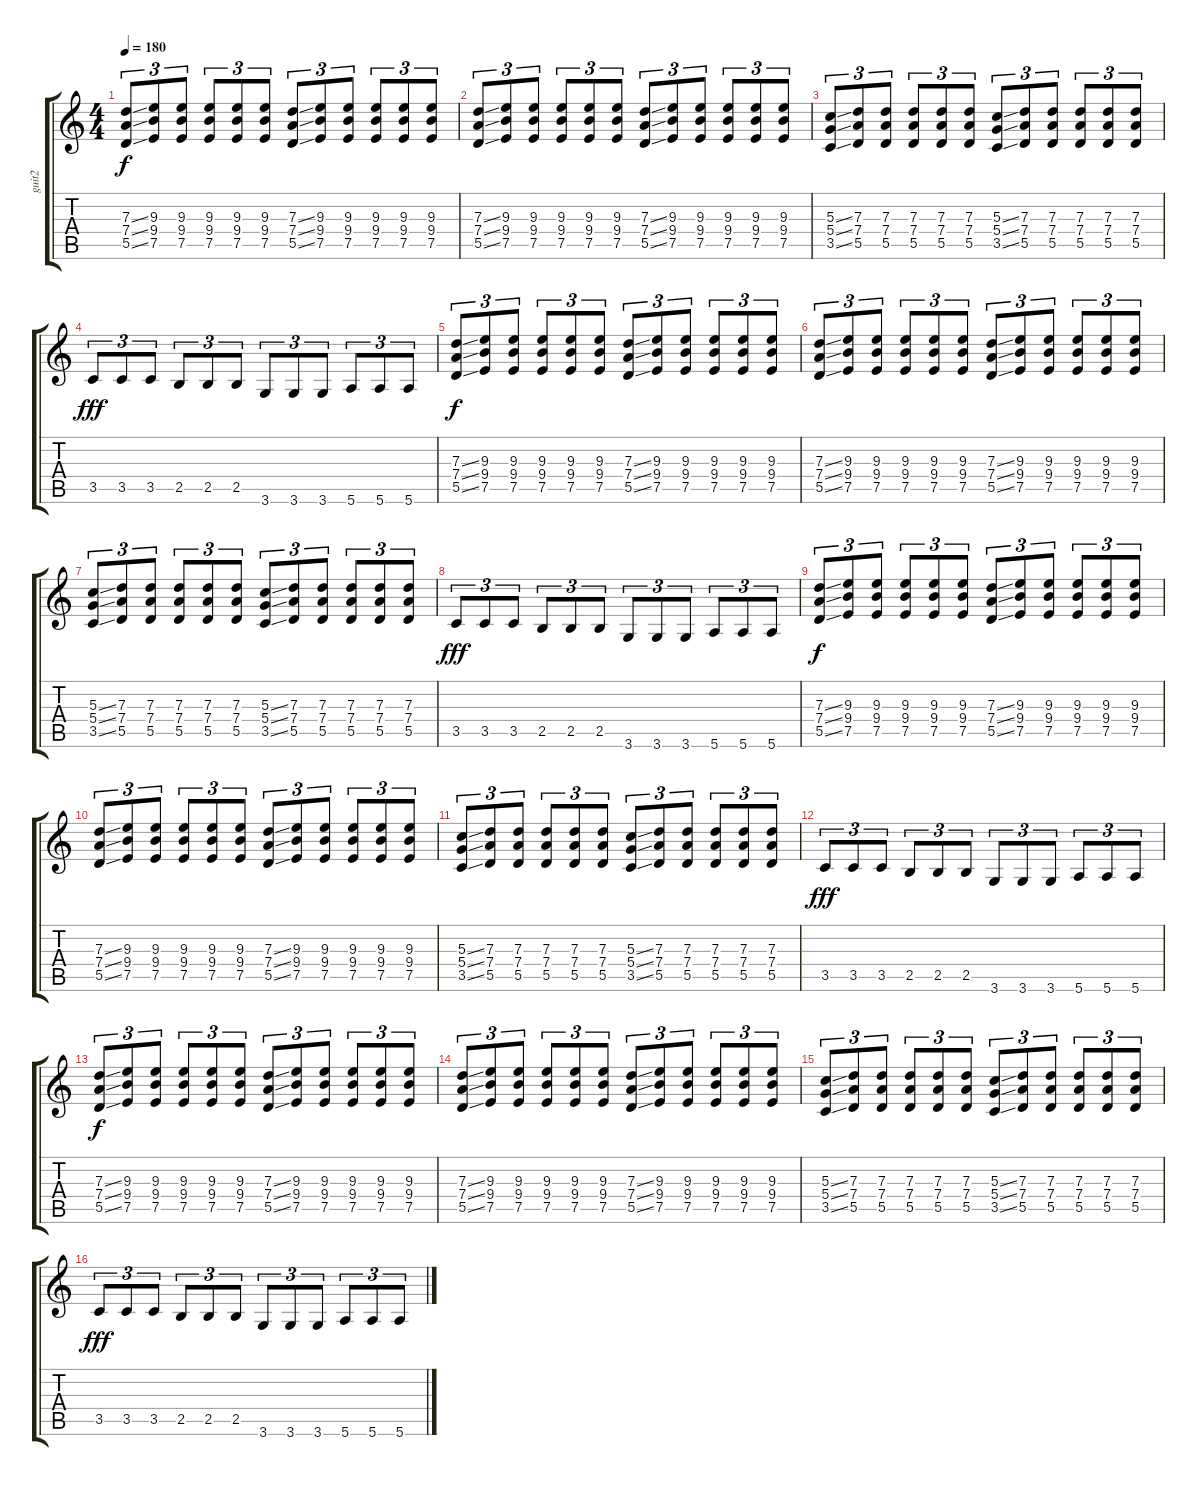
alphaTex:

\track ("guit2" "guit2") {instrument overdrivenguitar}
\staff {score tabs}
\tuning (E4 B3 G3 D3 A2 E2) {hide}
\ts (4 4)
\tempo 180
\clef g2
\ks c
(7.3{ss} 7.4{ss} 5.5{ss}).8{tu (3 2) dy f} (9.3 9.4 7.5).8{tu (3 2)} (9.3 9.4 7.5).8{tu (3 2)} (9.3 9.4 7.5).8{tu (3 2)} (9.3 9.4 7.5).8{tu (3 2)} (9.3 9.4 7.5).8{tu (3 2)} (7.3{ss} 7.4{ss} 5.5{ss}).8{tu (3 2)} (9.3 9.4 7.5).8{tu (3 2)} (9.3 9.4 7.5).8{tu (3 2)} (9.3 9.4 7.5).8{tu (3 2)} (9.3 9.4 7.5).8{tu (3 2)} (9.3 9.4 7.5).8{tu (3 2)} |
(7.3{ss} 7.4{ss} 5.5{ss}).8{tu (3 2)} (9.3 9.4 7.5).8{tu (3 2)} (9.3 9.4 7.5).8{tu (3 2)} (9.3 9.4 7.5).8{tu (3 2)} (9.3 9.4 7.5).8{tu (3 2)} (9.3 9.4 7.5).8{tu (3 2)} (7.3{ss} 7.4{ss} 5.5{ss}).8{tu (3 2)} (9.3 9.4 7.5).8{tu (3 2)} (9.3 9.4 7.5).8{tu (3 2)} (9.3 9.4 7.5).8{tu (3 2)} (9.3 9.4 7.5).8{tu (3 2)} (9.3 9.4 7.5).8{tu (3 2)} |
(5.3{ss} 5.4{ss} 3.5{ss}).8{tu (3 2)} (7.3 7.4 5.5).8{tu (3 2)} (7.3 7.4 5.5).8{tu (3 2)} (7.3 7.4 5.5).8{tu (3 2)} (7.3 7.4 5.5).8{tu (3 2)} (7.3 7.4 5.5).8{tu (3 2)} (5.3{ss} 5.4{ss} 3.5{ss}).8{tu (3 2)} (7.3 7.4 5.5).8{tu (3 2)} (7.3 7.4 5.5).8{tu (3 2)} (7.3 7.4 5.5).8{tu (3 2)} (7.3 7.4 5.5).8{tu (3 2)} (7.3 7.4 5.5).8{tu (3 2)} |
3.5.8{tu (3 2) dy fff} 3.5.8{tu (3 2)} 3.5.8{tu (3 2)} 2.5.8{tu (3 2)} 2.5.8{tu (3 2)} 2.5.8{tu (3 2)} 3.6.8{tu (3 2)} 3.6.8{tu (3 2)} 3.6.8{tu (3 2)} 5.6.8{tu (3 2)} 5.6.8{tu (3 2)} 5.6.8{tu (3 2)} |
(7.3{ss} 7.4{ss} 5.5{ss}).8{tu (3 2) dy f} (9.3 9.4 7.5).8{tu (3 2)} (9.3 9.4 7.5).8{tu (3 2)} (9.3 9.4 7.5).8{tu (3 2)} (9.3 9.4 7.5).8{tu (3 2)} (9.3 9.4 7.5).8{tu (3 2)} (7.3{ss} 7.4{ss} 5.5{ss}).8{tu (3 2)} (9.3 9.4 7.5).8{tu (3 2)} (9.3 9.4 7.5).8{tu (3 2)} (9.3 9.4 7.5).8{tu (3 2)} (9.3 9.4 7.5).8{tu (3 2)} (9.3 9.4 7.5).8{tu (3 2)} |
(7.3{ss} 7.4{ss} 5.5{ss}).8{tu (3 2)} (9.3 9.4 7.5).8{tu (3 2)} (9.3 9.4 7.5).8{tu (3 2)} (9.3 9.4 7.5).8{tu (3 2)} (9.3 9.4 7.5).8{tu (3 2)} (9.3 9.4 7.5).8{tu (3 2)} (7.3{ss} 7.4{ss} 5.5{ss}).8{tu (3 2)} (9.3 9.4 7.5).8{tu (3 2)} (9.3 9.4 7.5).8{tu (3 2)} (9.3 9.4 7.5).8{tu (3 2)} (9.3 9.4 7.5).8{tu (3 2)} (9.3 9.4 7.5).8{tu (3 2)} |
(5.3{ss} 5.4{ss} 3.5{ss}).8{tu (3 2)} (7.3 7.4 5.5).8{tu (3 2)} (7.3 7.4 5.5).8{tu (3 2)} (7.3 7.4 5.5).8{tu (3 2)} (7.3 7.4 5.5).8{tu (3 2)} (7.3 7.4 5.5).8{tu (3 2)} (5.3{ss} 5.4{ss} 3.5{ss}).8{tu (3 2)} (7.3 7.4 5.5).8{tu (3 2)} (7.3 7.4 5.5).8{tu (3 2)} (7.3 7.4 5.5).8{tu (3 2)} (7.3 7.4 5.5).8{tu (3 2)} (7.3 7.4 5.5).8{tu (3 2)} |
3.5.8{tu (3 2) dy fff} 3.5.8{tu (3 2)} 3.5.8{tu (3 2)} 2.5.8{tu (3 2)} 2.5.8{tu (3 2)} 2.5.8{tu (3 2)} 3.6.8{tu (3 2)} 3.6.8{tu (3 2)} 3.6.8{tu (3 2)} 5.6.8{tu (3 2)} 5.6.8{tu (3 2)} 5.6.8{tu (3 2)} |
(7.3{ss} 7.4{ss} 5.5{ss}).8{tu (3 2) dy f} (9.3 9.4 7.5).8{tu (3 2)} (9.3 9.4 7.5).8{tu (3 2)} (9.3 9.4 7.5).8{tu (3 2)} (9.3 9.4 7.5).8{tu (3 2)} (9.3 9.4 7.5).8{tu (3 2)} (7.3{ss} 7.4{ss} 5.5{ss}).8{tu (3 2)} (9.3 9.4 7.5).8{tu (3 2)} (9.3 9.4 7.5).8{tu (3 2)} (9.3 9.4 7.5).8{tu (3 2)} (9.3 9.4 7.5).8{tu (3 2)} (9.3 9.4 7.5).8{tu (3 2)} |
(7.3{ss} 7.4{ss} 5.5{ss}).8{tu (3 2)} (9.3 9.4 7.5).8{tu (3 2)} (9.3 9.4 7.5).8{tu (3 2)} (9.3 9.4 7.5).8{tu (3 2)} (9.3 9.4 7.5).8{tu (3 2)} (9.3 9.4 7.5).8{tu (3 2)} (7.3{ss} 7.4{ss} 5.5{ss}).8{tu (3 2)} (9.3 9.4 7.5).8{tu (3 2)} (9.3 9.4 7.5).8{tu (3 2)} (9.3 9.4 7.5).8{tu (3 2)} (9.3 9.4 7.5).8{tu (3 2)} (9.3 9.4 7.5).8{tu (3 2)} |
(5.3{ss} 5.4{ss} 3.5{ss}).8{tu (3 2)} (7.3 7.4 5.5).8{tu (3 2)} (7.3 7.4 5.5).8{tu (3 2)} (7.3 7.4 5.5).8{tu (3 2)} (7.3 7.4 5.5).8{tu (3 2)} (7.3 7.4 5.5).8{tu (3 2)} (5.3{ss} 5.4{ss} 3.5{ss}).8{tu (3 2)} (7.3 7.4 5.5).8{tu (3 2)} (7.3 7.4 5.5).8{tu (3 2)} (7.3 7.4 5.5).8{tu (3 2)} (7.3 7.4 5.5).8{tu (3 2)} (7.3 7.4 5.5).8{tu (3 2)} |
3.5.8{tu (3 2) dy fff} 3.5.8{tu (3 2)} 3.5.8{tu (3 2)} 2.5.8{tu (3 2)} 2.5.8{tu (3 2)} 2.5.8{tu (3 2)} 3.6.8{tu (3 2)} 3.6.8{tu (3 2)} 3.6.8{tu (3 2)} 5.6.8{tu (3 2)} 5.6.8{tu (3 2)} 5.6.8{tu (3 2)} |
(7.3{ss} 7.4{ss} 5.5{ss}).8{tu (3 2) dy f} (9.3 9.4 7.5).8{tu (3 2)} (9.3 9.4 7.5).8{tu (3 2)} (9.3 9.4 7.5).8{tu (3 2)} (9.3 9.4 7.5).8{tu (3 2)} (9.3 9.4 7.5).8{tu (3 2)} (7.3{ss} 7.4{ss} 5.5{ss}).8{tu (3 2)} (9.3 9.4 7.5).8{tu (3 2)} (9.3 9.4 7.5).8{tu (3 2)} (9.3 9.4 7.5).8{tu (3 2)} (9.3 9.4 7.5).8{tu (3 2)} (9.3 9.4 7.5).8{tu (3 2)} |
(7.3{ss} 7.4{ss} 5.5{ss}).8{tu (3 2)} (9.3 9.4 7.5).8{tu (3 2)} (9.3 9.4 7.5).8{tu (3 2)} (9.3 9.4 7.5).8{tu (3 2)} (9.3 9.4 7.5).8{tu (3 2)} (9.3 9.4 7.5).8{tu (3 2)} (7.3{ss} 7.4{ss} 5.5{ss}).8{tu (3 2)} (9.3 9.4 7.5).8{tu (3 2)} (9.3 9.4 7.5).8{tu (3 2)} (9.3 9.4 7.5).8{tu (3 2)} (9.3 9.4 7.5).8{tu (3 2)} (9.3 9.4 7.5).8{tu (3 2)} |
(5.3{ss} 5.4{ss} 3.5{ss}).8{tu (3 2)} (7.3 7.4 5.5).8{tu (3 2)} (7.3 7.4 5.5).8{tu (3 2)} (7.3 7.4 5.5).8{tu (3 2)} (7.3 7.4 5.5).8{tu (3 2)} (7.3 7.4 5.5).8{tu (3 2)} (5.3{ss} 5.4{ss} 3.5{ss}).8{tu (3 2)} (7.3 7.4 5.5).8{tu (3 2)} (7.3 7.4 5.5).8{tu (3 2)} (7.3 7.4 5.5).8{tu (3 2)} (7.3 7.4 5.5).8{tu (3 2)} (7.3 7.4 5.5).8{tu (3 2)} |
3.5.8{tu (3 2) dy fff} 3.5.8{tu (3 2)} 3.5.8{tu (3 2)} 2.5.8{tu (3 2)} 2.5.8{tu (3 2)} 2.5.8{tu (3 2)} 3.6.8{tu (3 2)} 3.6.8{tu (3 2)} 3.6.8{tu (3 2)} 5.6.8{tu (3 2)} 5.6.8{tu (3 2)} 5.6.8{tu (3 2)}
